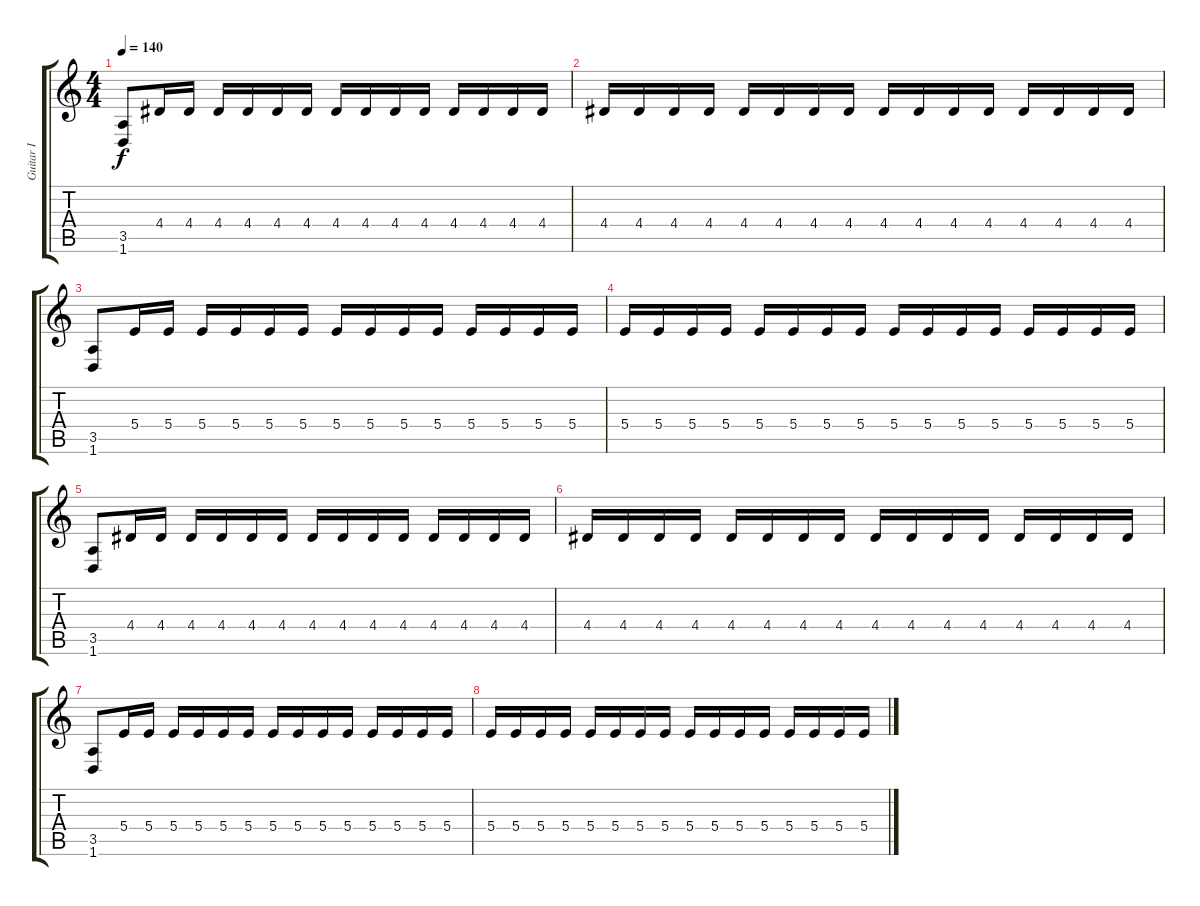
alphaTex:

\track ("Guitar I" "Guitar I") {instrument distortionguitar}
\staff {score tabs}
\tuning (Db4 Ab3 E3 B2 Gb2 Db2) {hide}
\ts (4 4)
\tempo 140
\clef g2
\ks c
(3.5 1.6).8{dy f} 4.4.16 4.4.16 4.4.16 4.4.16 4.4.16 4.4.16 4.4.16 4.4.16 4.4.16 4.4.16 4.4.16 4.4.16 4.4.16 4.4.16 |
4.4.16 4.4.16 4.4.16 4.4.16 4.4.16 4.4.16 4.4.16 4.4.16 4.4.16 4.4.16 4.4.16 4.4.16 4.4.16 4.4.16 4.4.16 4.4.16 |
(3.5 1.6).8 5.4.16 5.4.16 5.4.16 5.4.16 5.4.16 5.4.16 5.4.16 5.4.16 5.4.16 5.4.16 5.4.16 5.4.16 5.4.16 5.4.16 |
5.4.16 5.4.16 5.4.16 5.4.16 5.4.16 5.4.16 5.4.16 5.4.16 5.4.16 5.4.16 5.4.16 5.4.16 5.4.16 5.4.16 5.4.16 5.4.16 |
(3.5 1.6).8 4.4.16 4.4.16 4.4.16 4.4.16 4.4.16 4.4.16 4.4.16 4.4.16 4.4.16 4.4.16 4.4.16 4.4.16 4.4.16 4.4.16 |
4.4.16 4.4.16 4.4.16 4.4.16 4.4.16 4.4.16 4.4.16 4.4.16 4.4.16 4.4.16 4.4.16 4.4.16 4.4.16 4.4.16 4.4.16 4.4.16 |
(3.5 1.6).8 5.4.16 5.4.16 5.4.16 5.4.16 5.4.16 5.4.16 5.4.16 5.4.16 5.4.16 5.4.16 5.4.16 5.4.16 5.4.16 5.4.16 |
5.4.16 5.4.16 5.4.16 5.4.16 5.4.16 5.4.16 5.4.16 5.4.16 5.4.16 5.4.16 5.4.16 5.4.16 5.4.16 5.4.16 5.4.16 5.4.16
